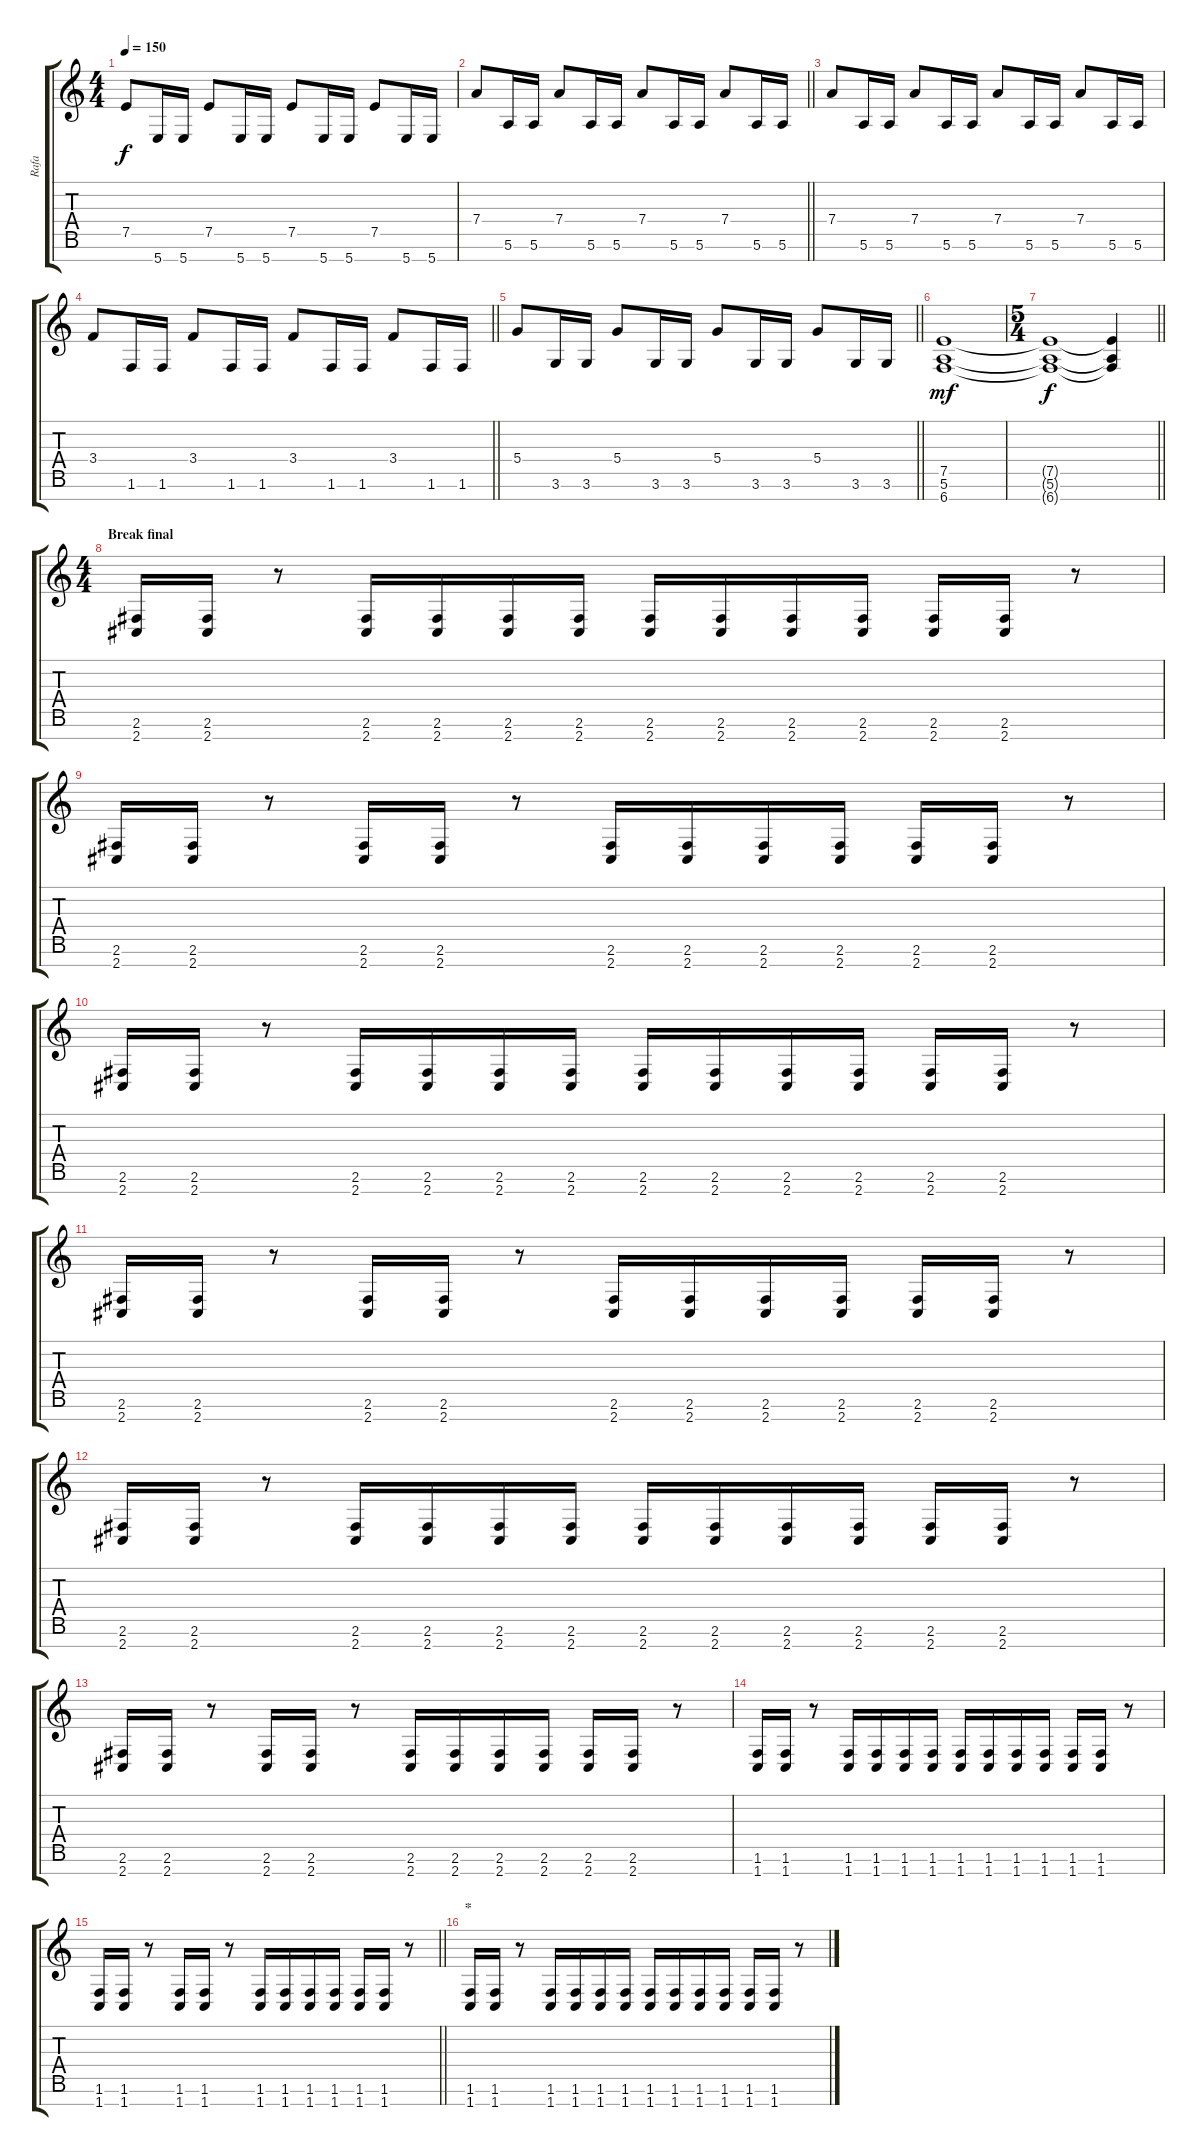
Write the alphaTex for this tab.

\track ("Rafa" "Rafa") {instrument distortionguitar}
\staff {score tabs}
\tuning (E4 B3 G3 D3 A2 E2 B1) {hide}
\ts (4 4)
\tempo 150
\clef g2
\ks c
7.5.8{dy f} 5.7.16 5.7.16 7.5.8 5.7.16 5.7.16 7.5.8 5.7.16 5.7.16 7.5.8 5.7.16 5.7.16 |
\barLineRight lightlight
7.4.8 5.6.16 5.6.16 7.4.8 5.6.16 5.6.16 7.4.8 5.6.16 5.6.16 7.4.8 5.6.16 5.6.16 |
7.4.8 5.6.16 5.6.16 7.4.8 5.6.16 5.6.16 7.4.8 5.6.16 5.6.16 7.4.8 5.6.16 5.6.16 |
\barLineRight lightlight
3.4.8 1.6.16 1.6.16 3.4.8 1.6.16 1.6.16 3.4.8 1.6.16 1.6.16 3.4.8 1.6.16 1.6.16 |
\barLineRight lightlight
5.4.8 3.6.16 3.6.16 5.4.8 3.6.16 3.6.16 5.4.8 3.6.16 3.6.16 5.4.8 3.6.16 3.6.16 |
(7.5 5.6 6.7).1{dy mf} |
\ts (5 4)
\barLineRight lightlight
(7.5{t} 5.6{t} 6.7{t}).1{dy f} (7.5{t} 5.6{t} 6.7{t}).4 |
\ts (4 4)
\section ("" "Break final")
(2.6 2.7).16 (2.6 2.7).16 r.8 (2.6 2.7).16 (2.6 2.7).16 (2.6 2.7).16 (2.6 2.7).16 (2.6 2.7).16 (2.6 2.7).16 (2.6 2.7).16 (2.6 2.7).16 (2.6 2.7).16 (2.6 2.7).16 r.8 |
(2.6 2.7).16 (2.6 2.7).16 r.8 (2.6 2.7).16 (2.6 2.7).16 r.8 (2.6 2.7).16 (2.6 2.7).16 (2.6 2.7).16 (2.6 2.7).16 (2.6 2.7).16 (2.6 2.7).16 r.8 |
(2.6 2.7).16 (2.6 2.7).16 r.8 (2.6 2.7).16 (2.6 2.7).16 (2.6 2.7).16 (2.6 2.7).16 (2.6 2.7).16 (2.6 2.7).16 (2.6 2.7).16 (2.6 2.7).16 (2.6 2.7).16 (2.6 2.7).16 r.8 |
(2.6 2.7).16 (2.6 2.7).16 r.8 (2.6 2.7).16 (2.6 2.7).16 r.8 (2.6 2.7).16 (2.6 2.7).16 (2.6 2.7).16 (2.6 2.7).16 (2.6 2.7).16 (2.6 2.7).16 r.8 |
(2.6 2.7).16 (2.6 2.7).16 r.8 (2.6 2.7).16 (2.6 2.7).16 (2.6 2.7).16 (2.6 2.7).16 (2.6 2.7).16 (2.6 2.7).16 (2.6 2.7).16 (2.6 2.7).16 (2.6 2.7).16 (2.6 2.7).16 r.8 |
(2.6 2.7).16 (2.6 2.7).16 r.8 (2.6 2.7).16 (2.6 2.7).16 r.8 (2.6 2.7).16 (2.6 2.7).16 (2.6 2.7).16 (2.6 2.7).16 (2.6 2.7).16 (2.6 2.7).16 r.8 |
(1.6 1.7).16 (1.6 1.7).16 r.8 (1.6 1.7).16 (1.6 1.7).16 (1.6 1.7).16 (1.6 1.7).16 (1.6 1.7).16 (1.6 1.7).16 (1.6 1.7).16 (1.6 1.7).16 (1.6 1.7).16 (1.6 1.7).16 r.8 |
\barLineRight lightlight
(1.6 1.7).16 (1.6 1.7).16 r.8 (1.6 1.7).16 (1.6 1.7).16 r.8 (1.6 1.7).16 (1.6 1.7).16 (1.6 1.7).16 (1.6 1.7).16 (1.6 1.7).16 (1.6 1.7).16 r.8 |
\section ("" "*")
(1.6 1.7).16 (1.6 1.7).16 r.8 (1.6 1.7).16 (1.6 1.7).16 (1.6 1.7).16 (1.6 1.7).16 (1.6 1.7).16 (1.6 1.7).16 (1.6 1.7).16 (1.6 1.7).16 (1.6 1.7).16 (1.6 1.7).16 r.8
